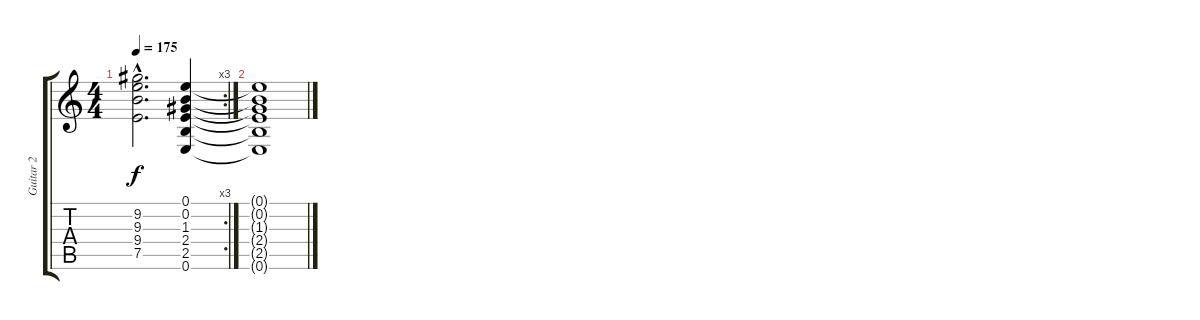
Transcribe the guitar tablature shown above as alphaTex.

\track ("Guitar 2" "Guitar 2") {instrument distortionguitar}
\staff {score tabs}
\tuning (E4 B3 G3 D3 A2 E2) {hide}
\rc 3
\ts (4 4)
\tempo 175
\clef g2
\ks c
(9.2{hac} 9.3{hac} 9.4{hac} 7.5{hac}).2{d dy f} (0.1 0.2 1.3 2.4 2.5 0.6).4 |
(0.1{t} 0.2{t} 1.3{t} 2.4{t} 2.5{t} 0.6{t}).1
